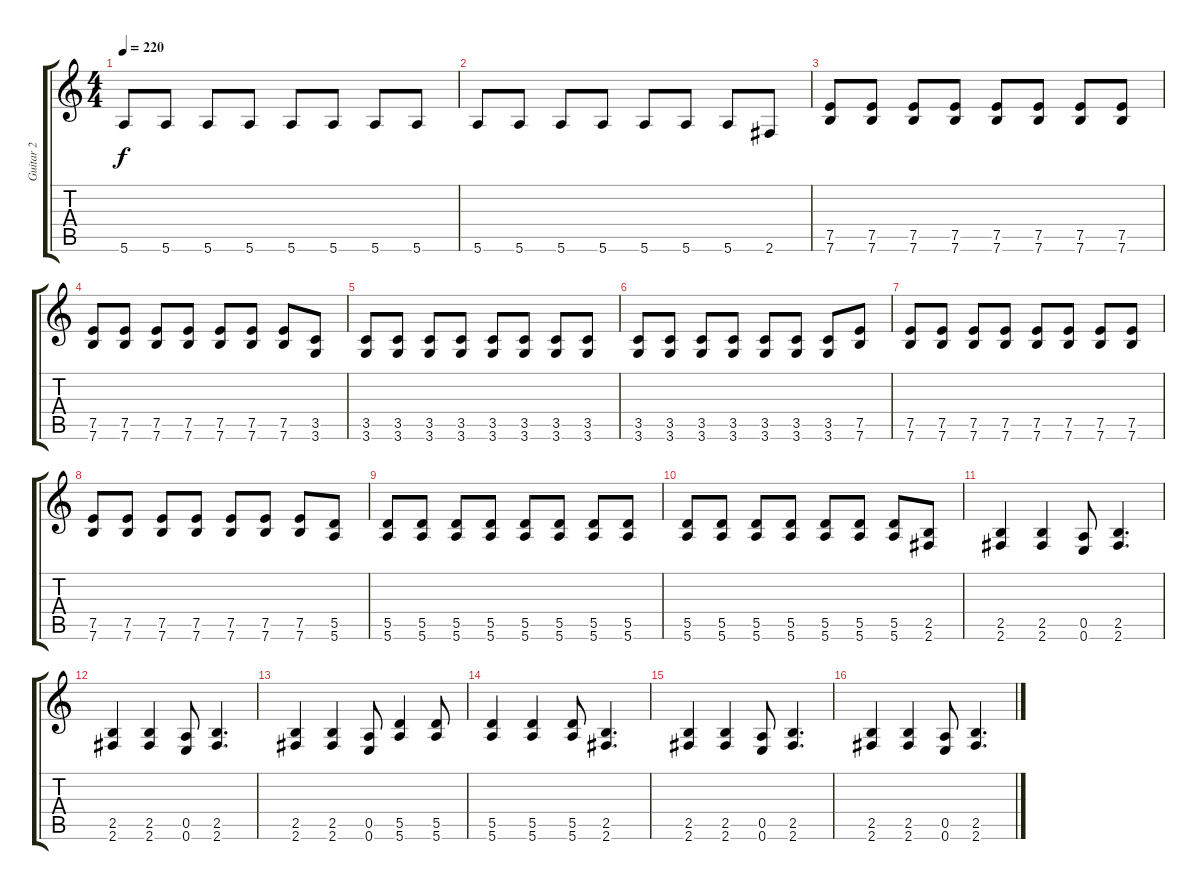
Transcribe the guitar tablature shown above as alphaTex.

\track ("Guitar 2" "Guitar 2") {instrument overdrivenguitar}
\staff {score tabs}
\tuning (E4 B3 G3 D3 A2 E2) {hide}
\ts (4 4)
\tempo 220
\clef g2
\ks c
5.6.8{dy f} 5.6.8 5.6.8 5.6.8 5.6.8 5.6.8 5.6.8 5.6.8 |
5.6.8 5.6.8 5.6.8 5.6.8 5.6.8 5.6.8 5.6.8 2.6.8 |
(7.5 7.6).8 (7.5 7.6).8 (7.5 7.6).8 (7.5 7.6).8 (7.5 7.6).8 (7.5 7.6).8 (7.5 7.6).8 (7.5 7.6).8 |
(7.5 7.6).8 (7.5 7.6).8 (7.5 7.6).8 (7.5 7.6).8 (7.5 7.6).8 (7.5 7.6).8 (7.5 7.6).8 (3.5 3.6).8 |
(3.5 3.6).8 (3.5 3.6).8 (3.5 3.6).8 (3.5 3.6).8 (3.5 3.6).8 (3.5 3.6).8 (3.5 3.6).8 (3.5 3.6).8 |
(3.5 3.6).8 (3.5 3.6).8 (3.5 3.6).8 (3.5 3.6).8 (3.5 3.6).8 (3.5 3.6).8 (3.5 3.6).8 (7.5 7.6).8 |
(7.5 7.6).8 (7.5 7.6).8 (7.5 7.6).8 (7.5 7.6).8 (7.5 7.6).8 (7.5 7.6).8 (7.5 7.6).8 (7.5 7.6).8 |
(7.5 7.6).8 (7.5 7.6).8 (7.5 7.6).8 (7.5 7.6).8 (7.5 7.6).8 (7.5 7.6).8 (7.5 7.6).8 (5.5 5.6).8 |
(5.5 5.6).8 (5.5 5.6).8 (5.5 5.6).8 (5.5 5.6).8 (5.5 5.6).8 (5.5 5.6).8 (5.5 5.6).8 (5.5 5.6).8 |
(5.5 5.6).8 (5.5 5.6).8 (5.5 5.6).8 (5.5 5.6).8 (5.5 5.6).8 (5.5 5.6).8 (5.5 5.6).8 (2.5 2.6).8 |
(2.5 2.6).4 (2.5 2.6).4 (0.5 0.6).8 (2.5 2.6).4{d} |
(2.5 2.6).4 (2.5 2.6).4 (0.5 0.6).8 (2.5 2.6).4{d} |
(2.5 2.6).4 (2.5 2.6).4 (0.5 0.6).8 (5.5 5.6).4 (5.5 5.6).8 |
(5.5 5.6).4 (5.5 5.6).4 (5.5 5.6).8 (2.5 2.6).4{d} |
(2.5 2.6).4 (2.5 2.6).4 (0.5 0.6).8 (2.5 2.6).4{d} |
(2.5 2.6).4 (2.5 2.6).4 (0.5 0.6).8 (2.5 2.6).4{d}
